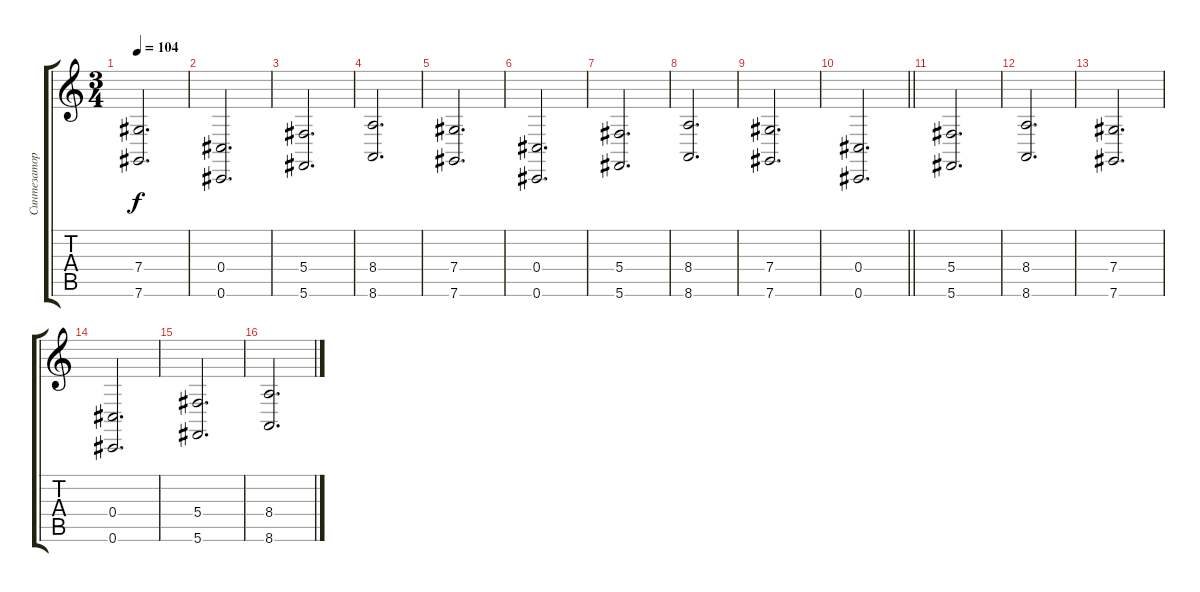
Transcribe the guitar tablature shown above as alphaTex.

\track ("Синтезатор" "Синтезатор") {instrument pad2warm}
\staff {score tabs}
\tuning (E4 B3 Gb3 Db3 A2 Db2) {hide}
\ts (3 4)
\tempo 104
\clef g2
\ks c
(7.4 7.6).2{d dy f} |
(0.4 0.6).2{d} |
(5.4 5.6).2{d} |
(8.4 8.6).2{d} |
(7.4 7.6).2{d} |
(0.4 0.6).2{d} |
(5.4 5.6).2{d} |
(8.4 8.6).2{d} |
(7.4 7.6).2{d} |
\barLineRight lightlight
(0.4 0.6).2{d} |
(5.4 5.6).2{d} |
(8.4 8.6).2{d} |
(7.4 7.6).2{d} |
(0.4 0.6).2{d} |
(5.4 5.6).2{d} |
(8.4 8.6).2{d}
